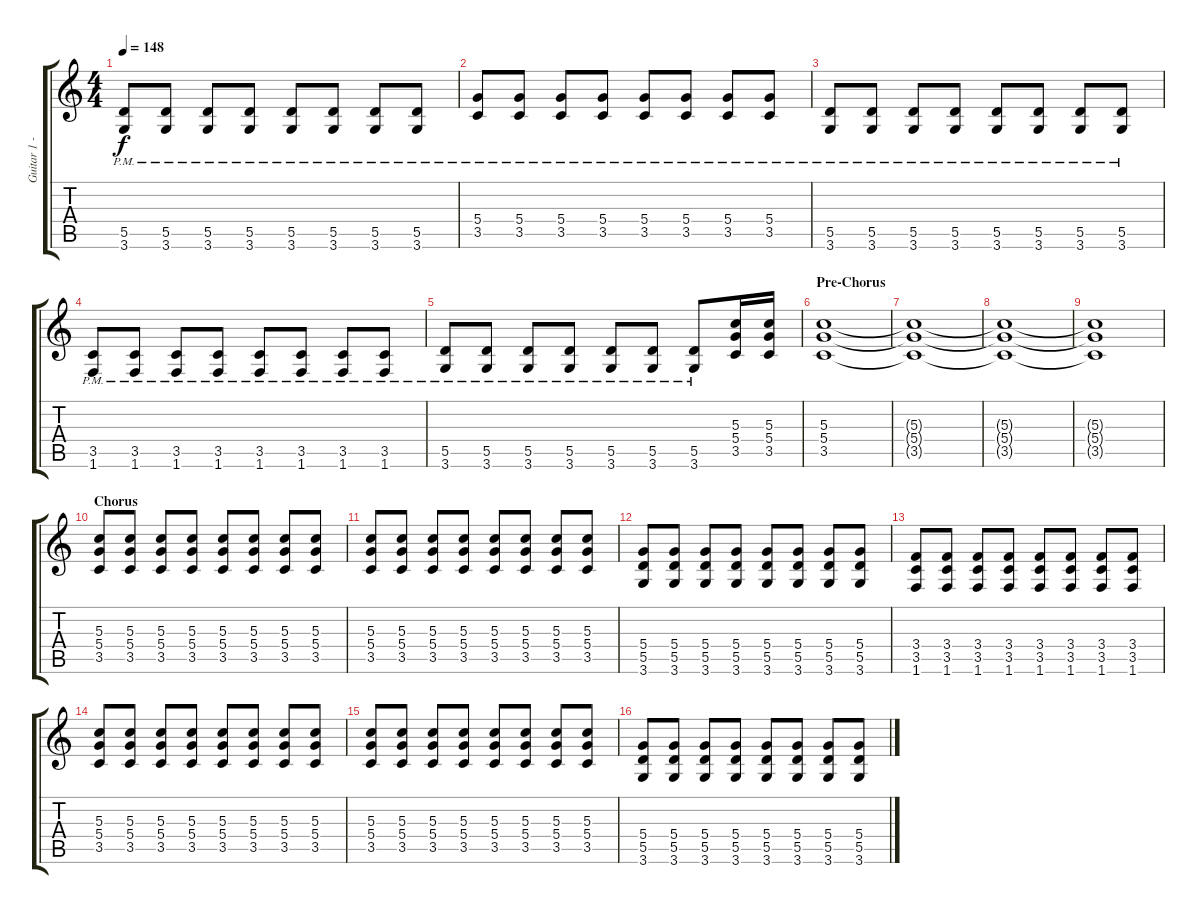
\track ("Guitar 1 - Distortion" "Guitar 1 -") {instrument distortionguitar}
\staff {score tabs}
\tuning (E4 B3 G3 D3 A2 E2) {hide}
\ts (4 4)
\tempo 148
\clef g2
\ks c
(5.5{pm} 3.6{pm}).8{dy f} (5.5{pm} 3.6{pm}).8 (5.5{pm} 3.6{pm}).8 (5.5{pm} 3.6{pm}).8 (5.5{pm} 3.6{pm}).8 (5.5{pm} 3.6{pm}).8 (5.5{pm} 3.6{pm}).8 (5.5{pm} 3.6{pm}).8 |
(5.4{pm} 3.5{pm}).8 (5.4{pm} 3.5{pm}).8 (5.4{pm} 3.5{pm}).8 (5.4{pm} 3.5{pm}).8 (5.4{pm} 3.5{pm}).8 (5.4{pm} 3.5{pm}).8 (5.4{pm} 3.5{pm}).8 (5.4{pm} 3.5{pm}).8 |
(5.5{pm} 3.6{pm}).8 (5.5{pm} 3.6{pm}).8 (5.5{pm} 3.6{pm}).8 (5.5{pm} 3.6{pm}).8 (5.5{pm} 3.6{pm}).8 (5.5{pm} 3.6{pm}).8 (5.5{pm} 3.6{pm}).8 (5.5{pm} 3.6{pm}).8 |
(3.5{pm} 1.6{pm}).8 (3.5{pm} 1.6{pm}).8 (3.5{pm} 1.6{pm}).8 (3.5{pm} 1.6{pm}).8 (3.5{pm} 1.6{pm}).8 (3.5{pm} 1.6{pm}).8 (3.5{pm} 1.6{pm}).8 (3.5{pm} 1.6{pm}).8 |
(5.5{pm} 3.6).8 (5.5{pm} 3.6{pm}).8 (5.5{pm} 3.6{pm}).8 (5.5{pm} 3.6{pm}).8 (5.5{pm} 3.6{pm}).8 (5.5{pm} 3.6{pm}).8 (5.5{pm} 3.6{pm}).8 (5.3 5.4 3.5).16 (5.3 5.4 3.5).16 |
\section ("" "Pre-Chorus")
(5.3 5.4 3.5).1 |
(5.3{t} 5.4{t} 3.5{t}).1 |
(5.3{t} 5.4{t} 3.5{t}).1 |
(5.3{t} 5.4{t} 3.5{t}).1 |
\section ("" "Chorus")
(5.3 5.4 3.5).8 (5.3 5.4 3.5).8 (5.3 5.4 3.5).8 (5.3 5.4 3.5).8 (5.3 5.4 3.5).8 (5.3 5.4 3.5).8 (5.3 5.4 3.5).8 (5.3 5.4 3.5).8 |
(5.3 5.4 3.5).8 (5.3 5.4 3.5).8 (5.3 5.4 3.5).8 (5.3 5.4 3.5).8 (5.3 5.4 3.5).8 (5.3 5.4 3.5).8 (5.3 5.4 3.5).8 (5.3 5.4 3.5).8 |
(5.4 5.5 3.6).8 (5.4 5.5 3.6).8 (5.4 5.5 3.6).8 (5.4 5.5 3.6).8 (5.4 5.5 3.6).8 (5.4 5.5 3.6).8 (5.4 5.5 3.6).8 (5.4 5.5 3.6).8 |
(3.4 3.5 1.6).8 (3.4 3.5 1.6).8 (3.4 3.5 1.6).8 (3.4 3.5 1.6).8 (3.4 3.5 1.6).8 (3.4 3.5 1.6).8 (3.4 3.5 1.6).8 (3.4 3.5 1.6).8 |
(5.3 5.4 3.5).8 (5.3 5.4 3.5).8 (5.3 5.4 3.5).8 (5.3 5.4 3.5).8 (5.3 5.4 3.5).8 (5.3 5.4 3.5).8 (5.3 5.4 3.5).8 (5.3 5.4 3.5).8 |
(5.3 5.4 3.5).8 (5.3 5.4 3.5).8 (5.3 5.4 3.5).8 (5.3 5.4 3.5).8 (5.3 5.4 3.5).8 (5.3 5.4 3.5).8 (5.3 5.4 3.5).8 (5.3 5.4 3.5).8 |
(5.4 5.5 3.6).8 (5.4 5.5 3.6).8 (5.4 5.5 3.6).8 (5.4 5.5 3.6).8 (5.4 5.5 3.6).8 (5.4 5.5 3.6).8 (5.4 5.5 3.6).8 (5.4 5.5 3.6).8
